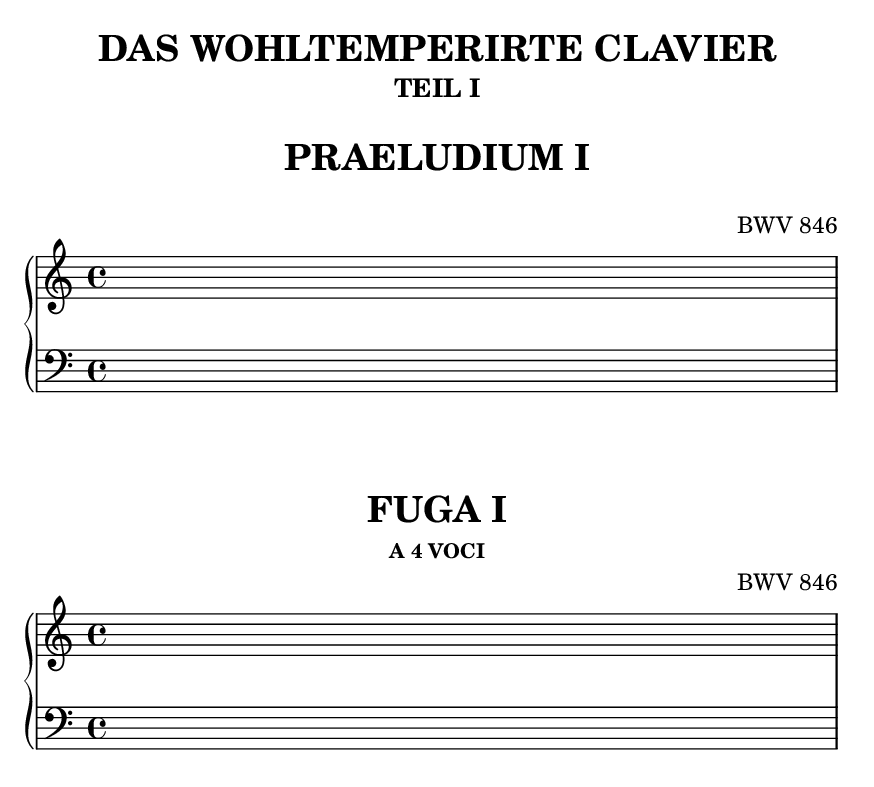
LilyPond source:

%% Generated by lilypond-book.py
%% Options: [exampleindent=10.16\mm,indent=0\mm,line-width=160\mm,noragged-right,papersize=a5,quote]
\include "lilypond-book-preamble.ly"


% ****************************************************************
% Start cut-&-pastable-section
% ****************************************************************



\paper {
  #(set-paper-size "a5")
  indent = 0\mm
  line-width = 160\mm
  % offset the left padding, also add 1mm as lilypond creates cropped
  % images with a little space on the right
  line-width = #(- line-width (* mm  3.000000) (* mm 1))
  ragged-right = ##f
  line-width = 160\mm - 2.0 * 10.16\mm
  % offset the left padding, also add 1mm as lilypond creates cropped
  % images with a little space on the right
  line-width = #(- line-width (* mm  3.000000) (* mm 1))
}

\layout {
  
}





% ****************************************************************
% ly snippet:
% ****************************************************************
\sourcefileline 643
\book {
  \paper {
    print-all-headers = ##t
  }
  \header {
    title = "DAS WOHLTEMPERIRTE CLAVIER"
    subtitle = "TEIL I"
    % Do not display the tagline for this book
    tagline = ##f
  }
  \markup { \vspace #1 }
  \score {
    \new PianoStaff <<
      \new Staff { s1 }
      \new Staff { \clef "bass" s1 }
    >>
    \header {
      title = "PRAELUDIUM I"
      opus = "BWV 846"
      % Do not display the subtitle for this score
      subtitle = ##f
    }
  }
  \score {
    \new PianoStaff <<
      \new Staff { s1 }
      \new Staff { \clef "bass" s1 }
    >>
    \header {
      title = "FUGA I"
      subsubtitle = "A 4 VOCI"
      opus = "BWV 846"
      % Do not display the subtitle for this score
      subtitle = ##f
    }
  }
}



% ****************************************************************
% end ly snippet
% ****************************************************************
